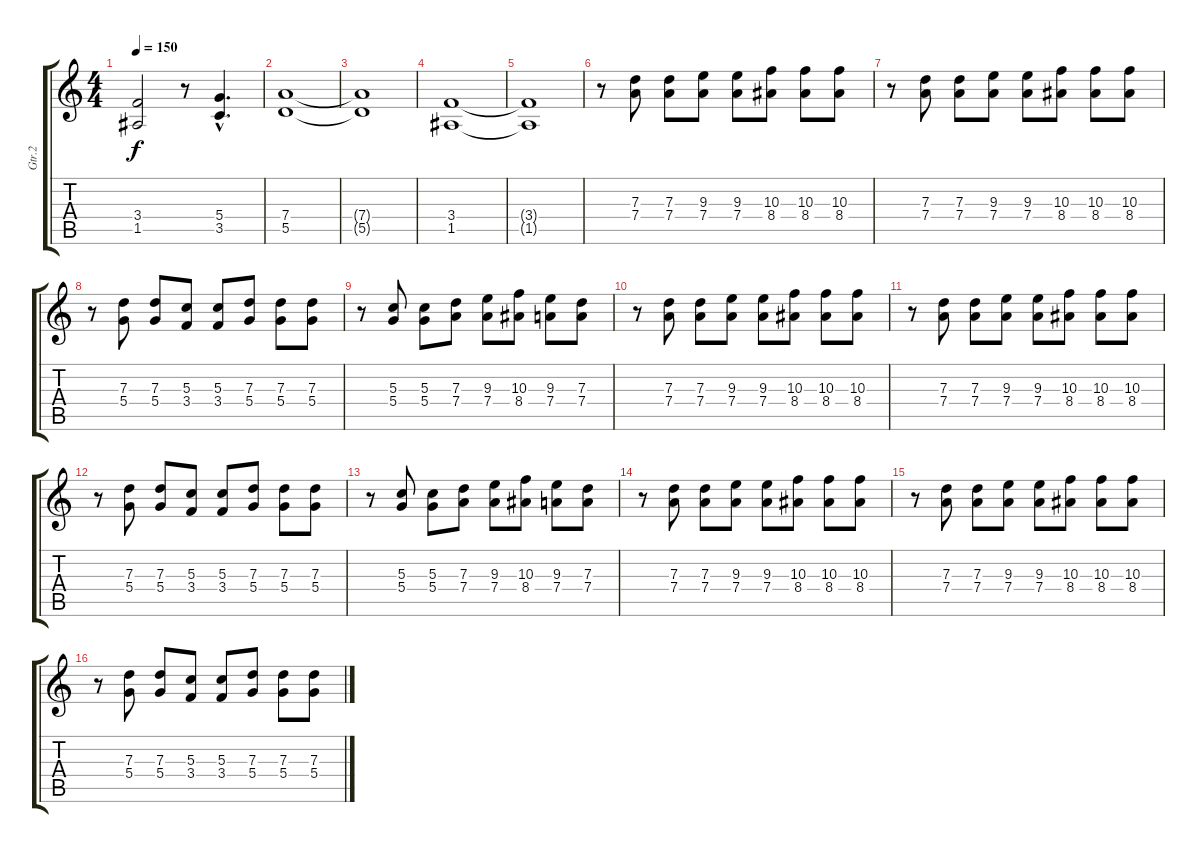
\track ("Gtr.2" "Gtr.2") {instrument overdrivenguitar}
\staff {score tabs}
\tuning (E4 B3 G3 D3 A2 E2) {hide}
\ts (4 4)
\tempo 150
\clef g2
\ks c
(3.4{t} 1.5{t}).2{dy f} r.8 (5.4{hac} 3.5{hac}).4{d} |
(7.4 5.5).1 |
(7.4{t} 5.5{t}).1 |
(3.4 1.5).1 |
(3.4{t} 1.5{t}).1 |
r.8 (7.3 7.4).8 (7.3 7.4).8 (9.3 7.4).8 (9.3 7.4).8 (10.3 8.4).8 (10.3 8.4).8 (10.3 8.4).8 |
r.8 (7.3 7.4).8 (7.3 7.4).8 (9.3 7.4).8 (9.3 7.4).8 (10.3 8.4).8 (10.3 8.4).8 (10.3 8.4).8 |
r.8 (7.3 5.4).8 (7.3 5.4).8 (5.3 3.4).8 (5.3 3.4).8 (7.3 5.4).8 (7.3 5.4).8 (7.3 5.4).8 |
r.8 (5.3 5.4).8 (5.3 5.4).8 (7.3 7.4).8 (9.3 7.4).8 (10.3 8.4).8 (9.3 7.4).8 (7.3 7.4).8 |
r.8 (7.3 7.4).8 (7.3 7.4).8 (9.3 7.4).8 (9.3 7.4).8 (10.3 8.4).8 (10.3 8.4).8 (10.3 8.4).8 |
r.8 (7.3 7.4).8 (7.3 7.4).8 (9.3 7.4).8 (9.3 7.4).8 (10.3 8.4).8 (10.3 8.4).8 (10.3 8.4).8 |
r.8 (7.3 5.4).8 (7.3 5.4).8 (5.3 3.4).8 (5.3 3.4).8 (7.3 5.4).8 (7.3 5.4).8 (7.3 5.4).8 |
r.8 (5.3 5.4).8 (5.3 5.4).8 (7.3 7.4).8 (9.3 7.4).8 (10.3 8.4).8 (9.3 7.4).8 (7.3 7.4).8 |
r.8 (7.3 7.4).8 (7.3 7.4).8 (9.3 7.4).8 (9.3 7.4).8 (10.3 8.4).8 (10.3 8.4).8 (10.3 8.4).8 |
r.8 (7.3 7.4).8 (7.3 7.4).8 (9.3 7.4).8 (9.3 7.4).8 (10.3 8.4).8 (10.3 8.4).8 (10.3 8.4).8 |
r.8 (7.3 5.4).8 (7.3 5.4).8 (5.3 3.4).8 (5.3 3.4).8 (7.3 5.4).8 (7.3 5.4).8 (7.3 5.4).8
